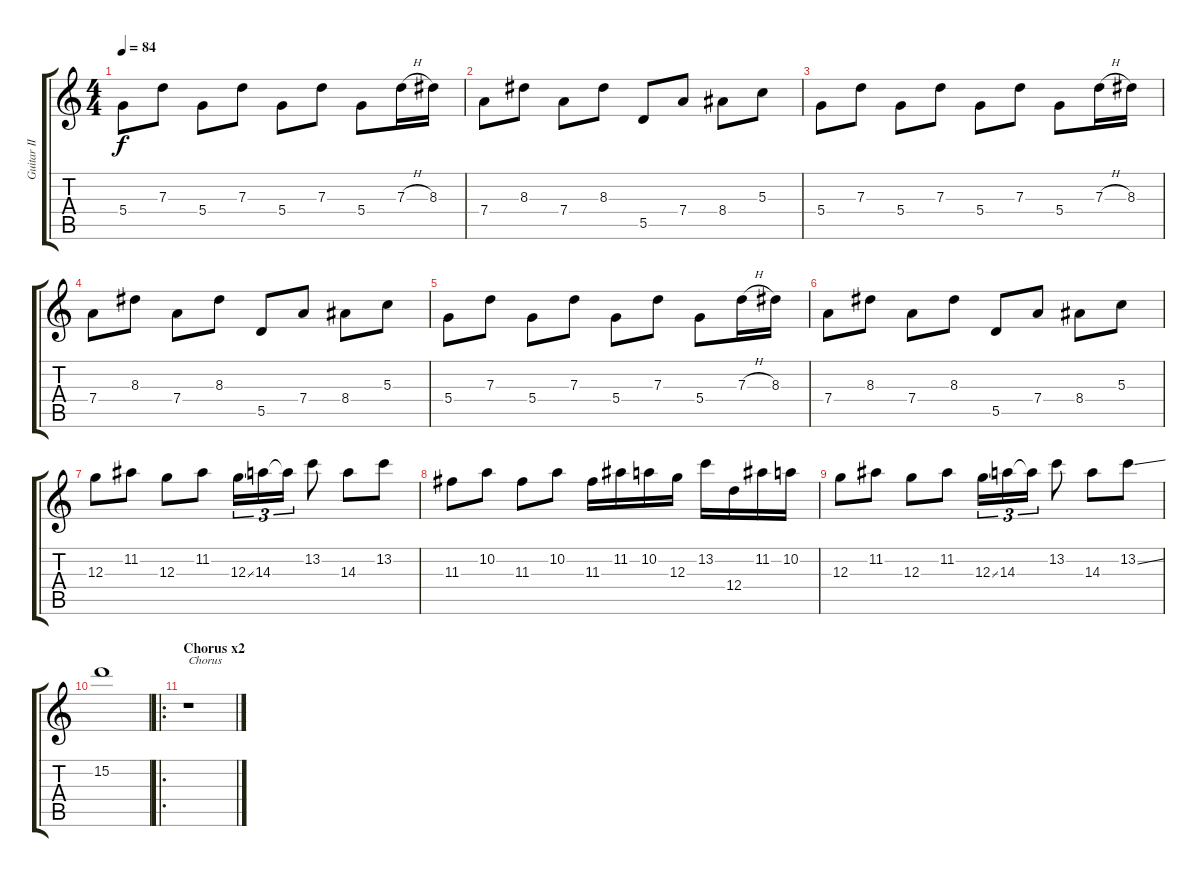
\track ("Guitar II (acous.)" "Guitar II ") {instrument acousticguitarnylon}
\staff {score tabs}
\tuning (E4 B3 G3 D3 A2 E2) {hide}
\ts (4 4)
\tempo 84
\clef g2
\ks c
5.4.8{dy f} 7.3.8 5.4.8 7.3.8 5.4.8 7.3.8 5.4.8 7.3{h}.16 8.3.16 |
7.4.8 8.3.8 7.4.8 8.3.8 5.5.8 7.4.8 8.4.8 5.3.8 |
5.4.8 7.3.8 5.4.8 7.3.8 5.4.8 7.3.8 5.4.8 7.3{h}.16 8.3.16 |
7.4.8 8.3.8 7.4.8 8.3.8 5.5.8 7.4.8 8.4.8 5.3.8 |
5.4.8 7.3.8 5.4.8 7.3.8 5.4.8 7.3.8 5.4.8 7.3{h}.16 8.3.16 |
7.4.8 8.3.8 7.4.8 8.3.8 5.5.8 7.4.8 8.4.8 5.3.8 |
12.3.8 11.2.8 12.3.8 11.2.8 12.3{ss}.16{tu (3 2)} 14.3.16{tu (3 2)} 14.3{t}.16{tu (3 2)} 13.2.8 14.3.8 13.2.8 |
11.3.8 10.2.8 11.3.8 10.2.8 11.3.16 11.2.16 10.2.16 12.3.16 13.2.16 12.4.16 11.2.16 10.2.16 |
12.3.8 11.2.8 12.3.8 11.2.8 12.3{ss}.16{tu (3 2)} 14.3.16{tu (3 2)} 14.3{t}.16{tu (3 2)} 13.2.8 14.3.8 13.2{ss}.8 |
15.2.1 |
\ro
\section ("" "Chorus x2")
r.1{txt "Chorus"}
